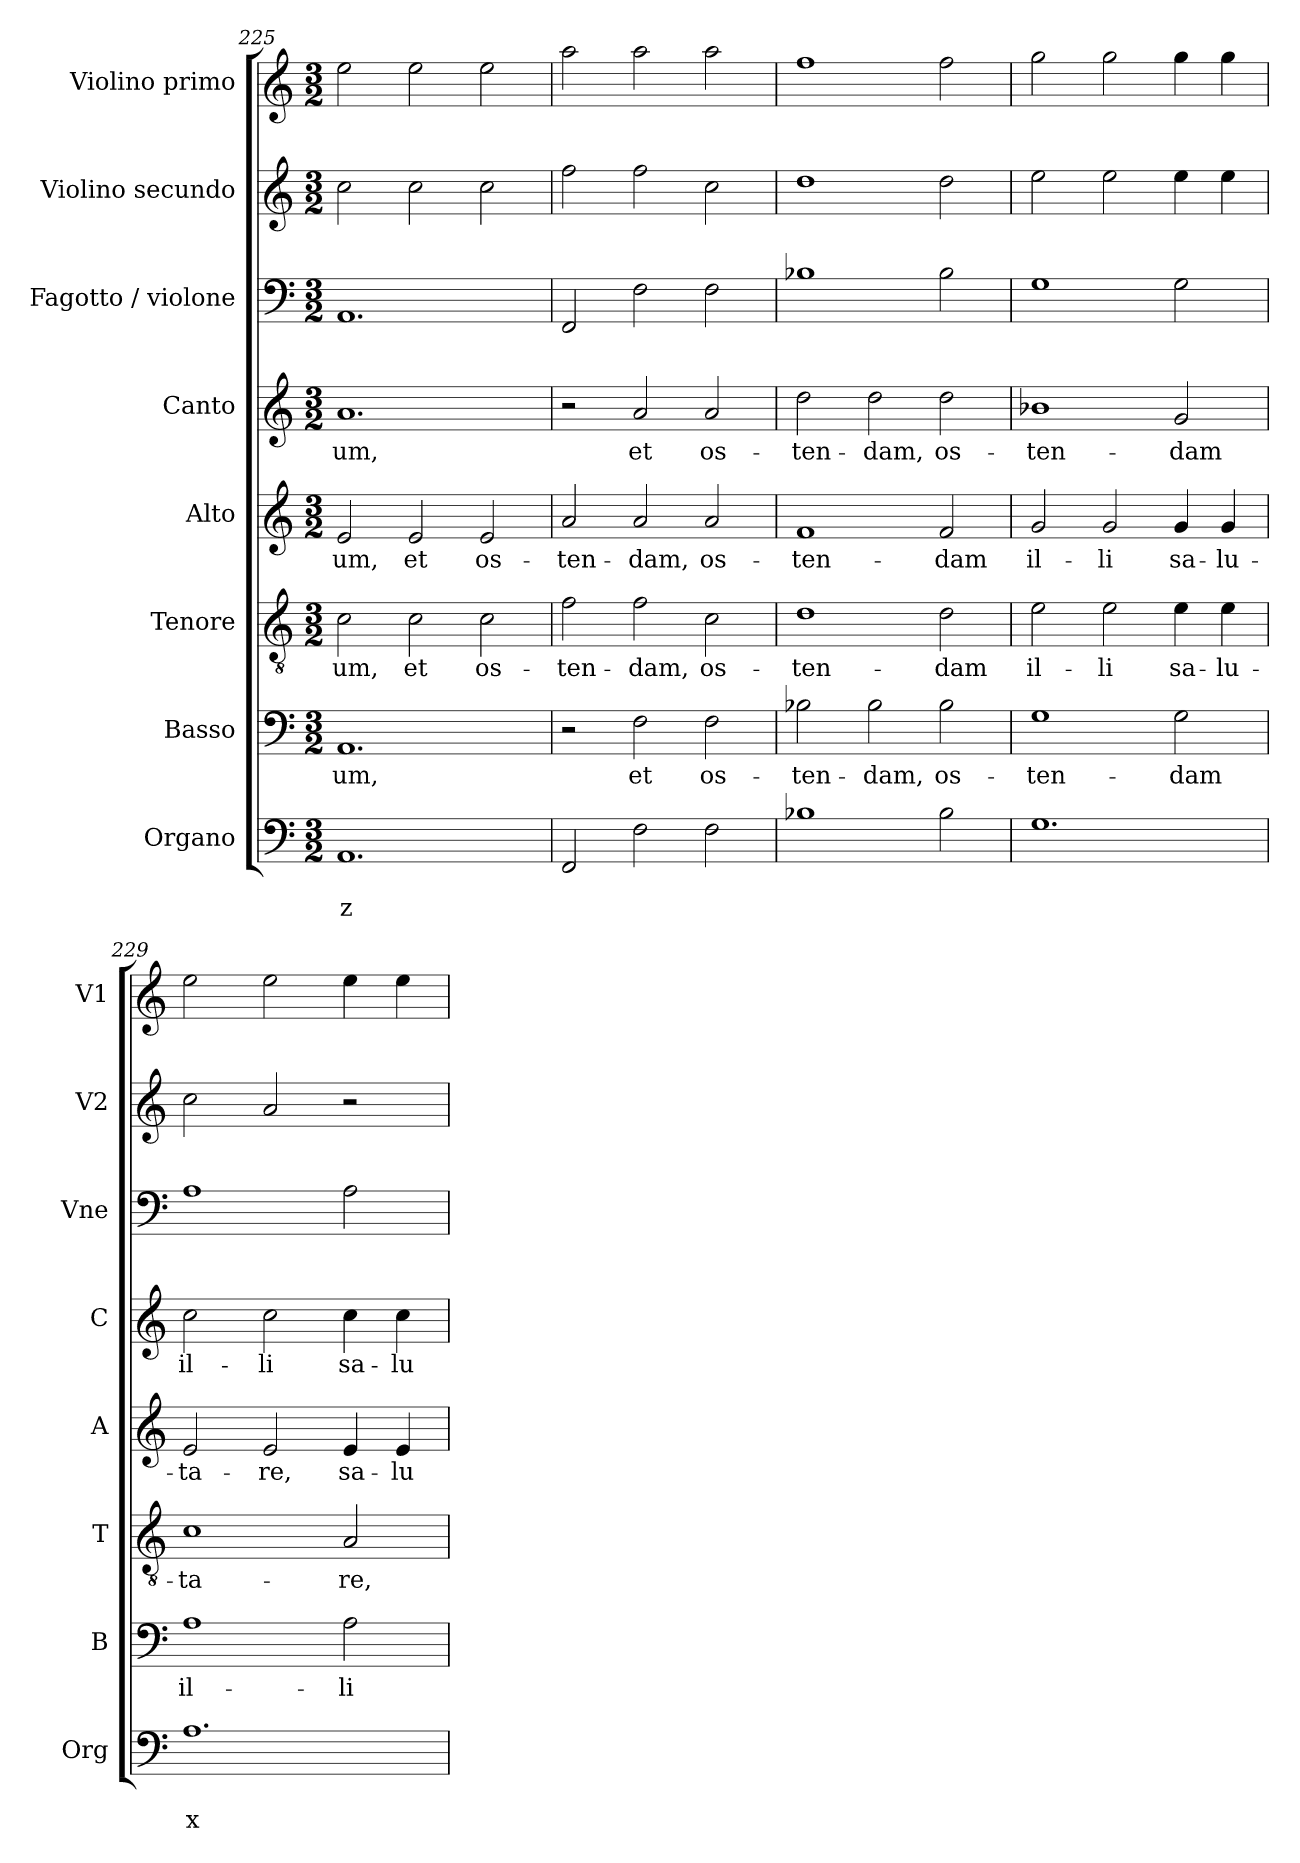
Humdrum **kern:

**kern	**text	**text	**kern	**text	**kern	**text	**kern	**text	**kern	**text	**kern	**kern	**kern
*part8	*part8	*part8	*part7	*part7	*part6	*part6	*part5	*part5	*part4	*part4	*part3	*part2	*part1
*staff8	*staff8	*staff8	*staff7	*staff7	*staff6	*staff6	*staff5	*staff5	*staff4	*staff4	*staff3	*staff2	*staff1
*I"Organo	*	*	*I"Basso	*	*I"Tenore	*	*I"Alto	*	*I"Canto	*	*I"Fagotto / violone	*I"Violino secundo	*I"Violino primo
*I'Org	*	*	*I'B	*	*I'T	*	*I'A	*	*I'C	*	*I'Vne	*I'V2	*I'V1
*clefF4	*	*	*clefF4	*	*clefGv2	*	*clefG2	*	*clefG2	*	*clefF4	*clefG2	*clefG2
*k[]	*	*	*k[]	*	*k[]	*	*k[]	*	*k[]	*	*k[]	*k[]	*k[]
*C:	*	*	*C:	*	*C:	*	*C:	*	*C:	*	*C:	*C:	*C:
*M3/2	*	*	*M3/2	*	*M3/2	*	*M3/2	*	*M3/2	*	*M3/2	*M3/2	*M3/2
=225	=225	=225	=225	=225	=225	=225	=225	=225	=225	=225	=225	=225	=225
!	!	!LO:LY:b	!	!LO:LY:b	!	!LO:LY:b	!	!LO:LY:b	!	!LO:LY:b	!	!	!
1.AA	.	z	1.AA	-um,	2c\	-um,	2e/	-um,	1.a	-um,	1.AA	2cc\	2ee\
!	!	!	!	!	!	!LO:LY:b	!	!LO:LY:b	!	!	!	!	!
.	.	.	.	.	2c\	et	2e/	et	.	.	.	2cc\	2ee\
!	!	!	!	!	!	!LO:LY:b	!	!LO:LY:b	!	!	!	!	!
.	.	.	.	.	2c\	os-	2e/	os-	.	.	.	2cc\	2ee\
=226	=226	=226	=226	=226	=226	=226	=226	=226	=226	=226	=226	=226	=226
!	!	!	!	!	!	!LO:LY:b	!	!LO:LY:b	!	!	!	!	!
2FF/	.	.	2r	.	2f\	-ten-	2a/	-ten-	2r	.	2FF/	2ff\	2aa\
!	!	!	!	!LO:LY:b	!	!LO:LY:b	!	!LO:LY:b	!	!LO:LY:b	!	!	!
2F\	.	.	2F\	et	2f\	-dam,	2a/	-dam,	2a/	et	2F\	2ff\	2aa\
!	!	!	!	!LO:LY:b	!	!LO:LY:b	!	!LO:LY:b	!	!LO:LY:b	!	!	!
2F\	.	.	2F\	os-	2c\	os-	2a/	os-	2a/	os-	2F\	2cc\	2aa\
=227	=227	=227	=227	=227	=227	=227	=227	=227	=227	=227	=227	=227	=227
!	!	!	!	!LO:LY:b	!	!LO:LY:b	!	!LO:LY:b	!	!LO:LY:b	!	!	!
1B-X	.	.	2B-X\	-ten-	1d	-ten-	1f	-ten-	2dd\	-ten-	1B-X	1dd	1ff
!	!	!	!	!LO:LY:b	!	!	!	!	!	!LO:LY:b	!	!	!
.	.	.	2B-\	-dam,	.	.	.	.	2dd\	-dam,	.	.	.
!	!	!	!	!LO:LY:b	!	!LO:LY:b	!	!LO:LY:b	!	!LO:LY:b	!	!	!
2B-\	.	.	2B-\	os-	2d\	-dam	2f/	-dam	2dd\	os-	2B-\	2dd\	2ff\
=228	=228	=228	=228	=228	=228	=228	=228	=228	=228	=228	=228	=228	=228
!	!	!	!	!LO:LY:b	!	!LO:LY:b	!	!LO:LY:b	!	!LO:LY:b	!	!	!
1.G	.	.	1G	-ten-	2e\	il-	2g/	il-	1b-X	-ten-	1G	2ee\	2gg\
!	!	!	!	!	!	!LO:LY:b	!	!LO:LY:b	!	!	!	!	!
.	.	.	.	.	2e\	-li	2g/	-li	.	.	.	2ee\	2gg\
!	!	!	!	!LO:LY:b	!	!LO:LY:b	!	!LO:LY:b	!	!LO:LY:b	!	!	!
.	.	.	2G\	-dam	4e\	sa-	4g/	sa-	2g/	-dam	2G\	4ee\	4gg\
!	!	!	!	!	!	!LO:LY:b	!	!LO:LY:b	!	!	!	!	!
.	.	.	.	.	4e\	-lu-	4g/	-lu-	.	.	.	4ee\	4gg\
!!LO:LB:g=z
=229	=229	=229	=229	=229	=229	=229	=229	=229	=229	=229	=229	=229	=229
!	!	!LO:LY:b	!	!LO:LY:b	!	!LO:LY:b	!	!LO:LY:b	!	!LO:LY:b	!	!	!
1.A	.	x	1A	il-	1c	-ta-	2e/	-ta-	2cc\	il-	1A	2cc\	2ee\
!	!	!	!	!	!	!	!	!LO:LY:b	!	!LO:LY:b	!	!	!
.	.	.	.	.	.	.	2e/	-re,	2cc\	-li	.	2a/	2ee\
!	!	!	!	!LO:LY:b	!	!LO:LY:b	!	!LO:LY:b	!	!LO:LY:b	!	!	!
.	.	.	2A\	-li	2A/	-re,	4e/	sa-	4cc\	sa-	2A\	2r	4ee\
!	!	!	!	!	!	!	!	!LO:LY:b	!	!LO:LY:b	!	!	!
.	.	.	.	.	.	.	4e/	-lu-	4cc\	-lu-	.	.	4ee\
=	=	=	=	=	=	=	=	=	=	=	=	=	=
*-	*-	*-	*-	*-	*-	*-	*-	*-	*-	*-	*-	*-	*-
